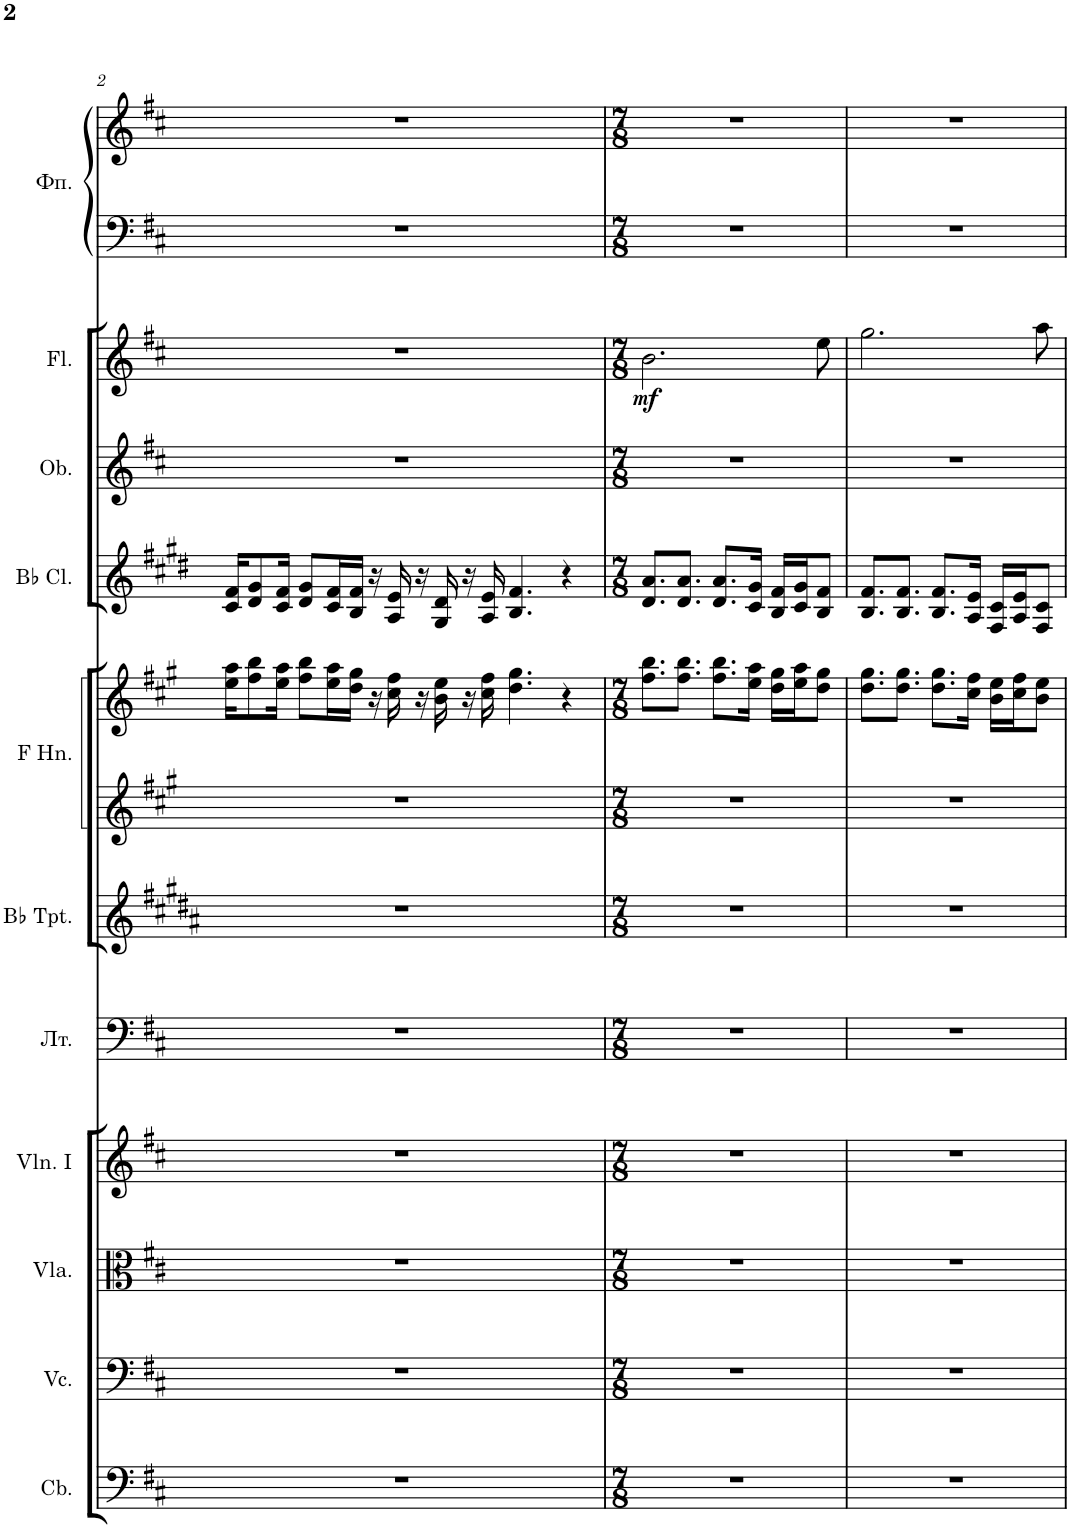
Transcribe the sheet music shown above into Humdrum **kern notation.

**kern	**kern	**kern	**kern	**kern	**kern	**kern	**kern	**kern	**kern	**kern	**dynam	**kern	**kern
*part11	*part10	*part9	*part8	*part7	*part6	*part5	*part5	*part4	*part3	*part2	*part2	*part1	*part1
*staff13	*staff12	*staff11	*staff10	*staff9	*staff8	*staff7	*staff6	*staff5	*staff4	*staff3	*staff3	*staff2	*staff1
*I"Contrabasses	*I"Violoncellos	*I"Violas	*I"Violins I	*I"Литавры	*I"Trumpets in Bb	*I"Horns in F	*	*I"Clarinets in Bb	*I"Oboes	*I"Flutes	*	*I"Фортепиано	*
*I'Cb.	*I'Vc.	*I'Vla.	*I'Vln. I	*	*	*	*	*	*I'Ob.	*I'Fl.	*	*	*
!!LO:PB:g=z
*clefF4	*clefF4	*clefC3	*clefG2	*clefF4	*clefG2	*clefG2	*clefG2	*clefG2	*clefG2	*clefG2	*	*clefF4	*clefG2
*Trd7c12	*	*	*	*	*Trd1c2	*Trd4c7	*Trd4c7	*Trd1c2	*	*	*	*	*
*k[f#c#]	*k[f#c#]	*k[f#c#]	*k[f#c#]	*k[f#c#]	*k[f#c#g#d#a#]	*k[f#c#g#]	*k[f#c#g#]	*k[f#c#g#d#]	*k[f#c#]	*k[f#c#]	*	*k[f#c#]	*k[f#c#]
*M6/4	*M6/4	*M6/4	*M6/4	*M6/4	*M6/4	*M6/4	*M6/4	*M6/4	*M6/4	*M6/4	*	*M6/4	*M6/4
=2	=2	=2	=2	=2	=2	=2	=2	=2	=2	=2	=2	=2	=2
1.r	1.r	1.r	1.r	1.r	1.r	1.r	16ee\ 16aa\KL	16c#/ 16f#/KL	1.r	1.r	.	1.r	1.r
.	.	.	.	.	.	.	8ff#\ 8bb\	8d#/ 8g#/	.	.	.	.	.
.	.	.	.	.	.	.	16ee\ 16aa\Jk	16c#/ 16f#/Jk	.	.	.	.	.
.	.	.	.	.	.	.	8ff#\ 8bb\L	8d#/ 8g#/L	.	.	.	.	.
.	.	.	.	.	.	.	16ee\ 16aa\L	16c#/ 16f#/L	.	.	.	.	.
.	.	.	.	.	.	.	16dd\ 16gg#\JJ	16B/ 16f#/JJ	.	.	.	.	.
.	.	.	.	.	.	.	16r	16r	.	.	.	.	.
.	.	.	.	.	.	.	16cc#\ 16ff#\	16A/ 16e/	.	.	.	.	.
.	.	.	.	.	.	.	16r	16r	.	.	.	.	.
.	.	.	.	.	.	.	16b\ 16ee\	16G#/ 16d#/	.	.	.	.	.
.	.	.	.	.	.	.	16r	16r	.	.	.	.	.
.	.	.	.	.	.	.	16cc#\ 16ff#\	16A/ 16e/	.	.	.	.	.
.	.	.	.	.	.	.	4.dd\ 4.gg#\	4.B/ 4.f#/	.	.	.	.	.
.	.	.	.	.	.	.	4r	4r	.	.	.	.	.
=3	=3	=3	=3	=3	=3	=3	=3	=3	=3	=3	=3	=3	=3
*M7/8	*M7/8	*M7/8	*M7/8	*M7/8	*M7/8	*M7/8	*M7/8	*M7/8	*M7/8	*M7/8	*	*M7/8	*M7/8
!	!	!	!	!	!	!	!	!	!	!	!LO:DY:b	!	!
2..r	2..r	2..r	2..r	2..r	2..r	2..r	8.ff#\ 8.bb\L	8.d#/ 8.a/L	2..r	2.b\	mf	2..r	2..r
.	.	.	.	.	.	.	8.ff#\ 8.bb\J	8.d#/ 8.a/J	.	.	.	.	.
.	.	.	.	.	.	.	8.ff#\ 8.bb\L	8.d#/ 8.a/L	.	.	.	.	.
.	.	.	.	.	.	.	16ee\ 16aa\Jk	16c#/ 16g#/Jk	.	.	.	.	.
.	.	.	.	.	.	.	16dd\ 16gg#\LL	16B/ 16f#/LL	.	.	.	.	.
.	.	.	.	.	.	.	16ee\ 16aa\J	16c#/ 16g#/J	.	.	.	.	.
.	.	.	.	.	.	.	8dd\ 8gg#\J	8B/ 8f#/J	.	8ee\	.	.	.
=4	=4	=4	=4	=4	=4	=4	=4	=4	=4	=4	=4	=4	=4
2..r	2..r	2..r	2..r	2..r	2..r	2..r	8.dd\ 8.gg#\L	8.B/ 8.f#/L	2..r	2.gg\	.	2..r	2..r
.	.	.	.	.	.	.	8.dd\ 8.gg#\J	8.B/ 8.f#/J	.	.	.	.	.
.	.	.	.	.	.	.	8.dd\ 8.gg#\L	8.B/ 8.f#/L	.	.	.	.	.
.	.	.	.	.	.	.	16cc#\ 16ff#\Jk	16A/ 16e/Jk	.	.	.	.	.
.	.	.	.	.	.	.	16b\ 16ee\LL	16F#/ 16c#/LL	.	.	.	.	.
.	.	.	.	.	.	.	16cc#\ 16ff#\J	16A/ 16e/J	.	.	.	.	.
.	.	.	.	.	.	.	8b\ 8ee\J	8F#/ 8c#/J	.	8aa\	.	.	.
=	=	=	=	=	=	=	=	=	=	=	=	=	=
*-	*-	*-	*-	*-	*-	*-	*-	*-	*-	*-	*-	*-	*-
